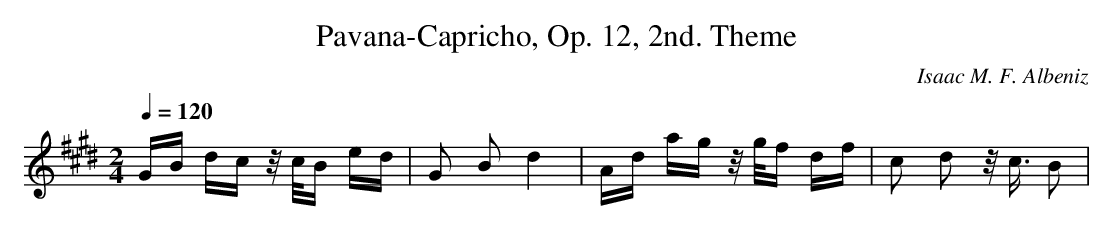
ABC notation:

X:1
T: Pavana-Capricho, Op. 12, 2nd. Theme
C: Isaac M. F. Albeniz
M: 2/4
L: 1/16
Q:1/4=120
K:E % 4 sharps
GB dc z/2c/2B ed| \
G2 B2 d4| \
Ad ag z/2g/2f df| \
c2 d2 z/2c3/2 B2| \
